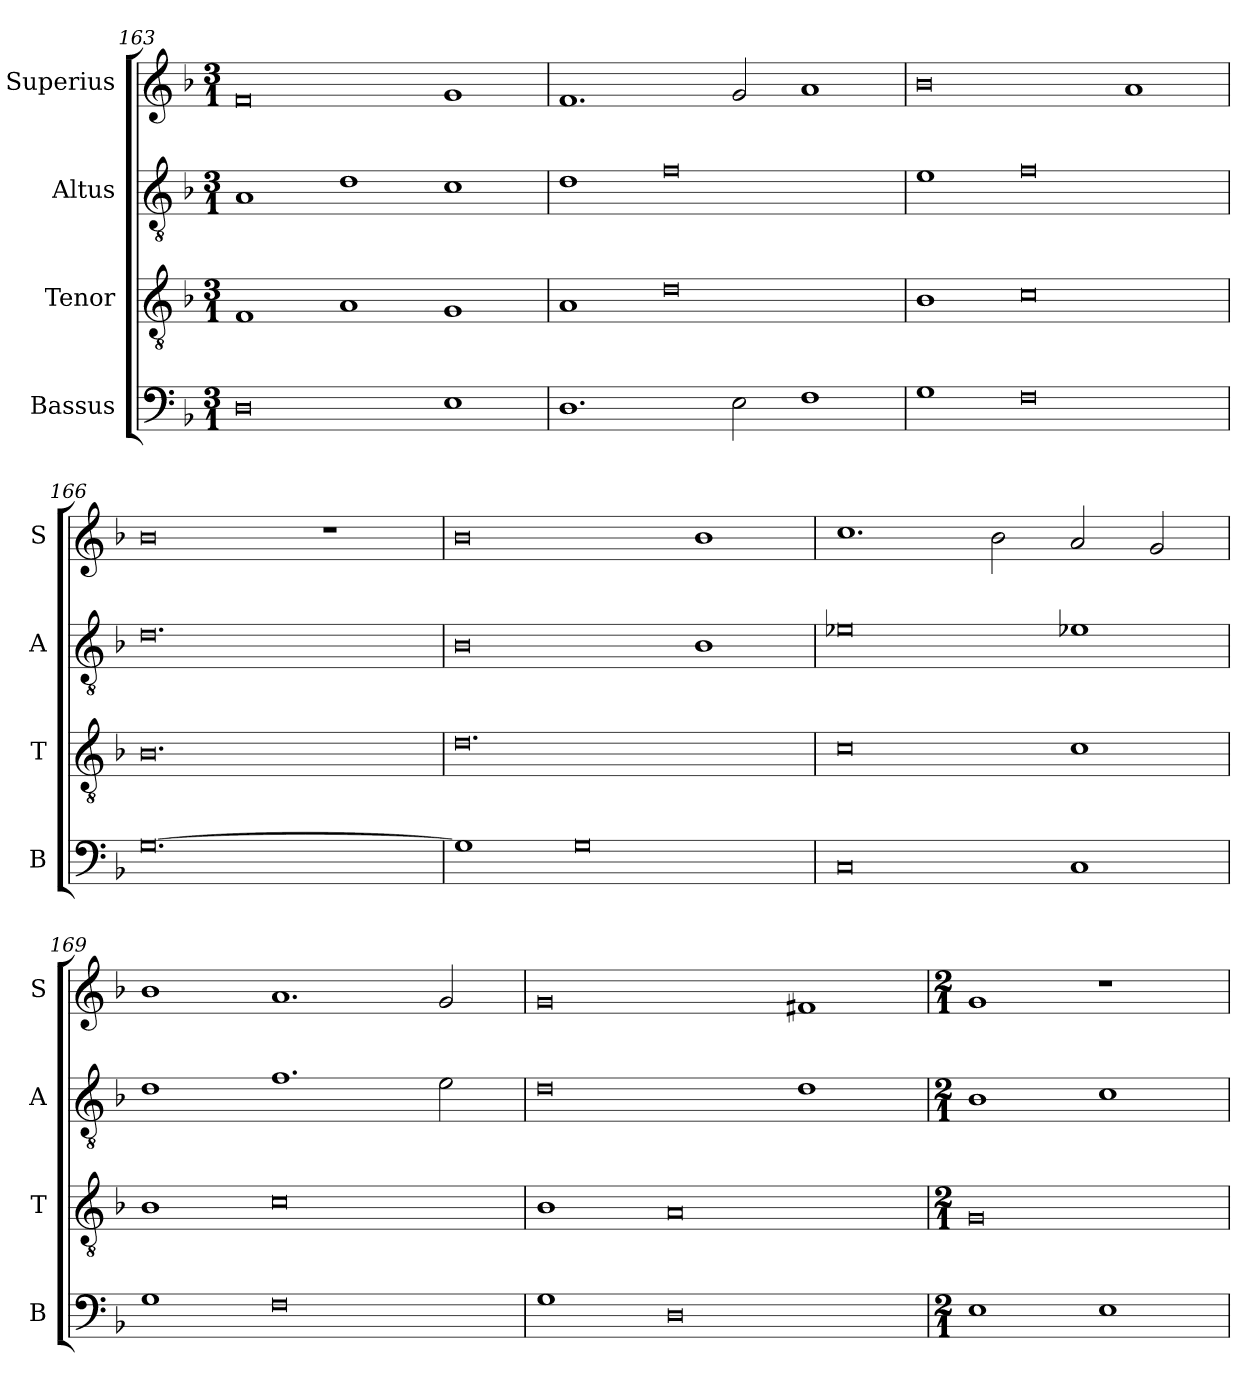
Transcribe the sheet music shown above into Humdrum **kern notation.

**kern	**kern	**kern	**kern
*part4	*part3	*part2	*part1
*staff4	*staff3	*staff2	*staff1
*I"Bassus	*I"Tenor	*I"Altus	*I"Superius
*I'B	*I'T	*I'A	*I'S
*clefF4	*clefGv2	*clefGv2	*clefG2
*k[b-]	*k[b-]	*k[b-]	*k[b-]
*M3/1	*M3/1	*M3/1	*M3/1
=163	=163	=163	=163
0D	1F	1A	0f
.	1A	1d	.
1E	1G	1c	1g
=164	=164	=164	=164
1.D	1A	1d	1.f
.	0d	0f	.
2E\	.	.	2g/
1F	.	.	1a
=165	=165	=165	=165
1G	1B-	1e	0b-
0F	0c	0f	.
.	.	.	1a
=166	=166	=166	=166
[0.G	0.B-	0.d	0b-
.	.	.	1r
=167	=167	=167	=167
1G]	0.d	0B-	0b-
0G	.	.	.
.	.	1B-	1b-
=168	=168	=168	=168
0C	0c	0e-X	1.cc
.	.	.	2b-\
1C	1c	1e-X	2a/
.	.	.	2g/
=169	=169	=169	=169
1G	1B-	1d	1b-
0F	0c	1.f	1.a
.	.	2e\	2g/
=170	=170	=170	=170
1G	1B-	0d	0g
0D	0A	.	.
.	.	1d	1f#X
=171	=171	=171	=171
*M2/1	*M2/1	*M2/1	*M2/1
1E	0G	1B-	1g
1E	.	1c	1r
=	=	=	=
*-	*-	*-	*-
